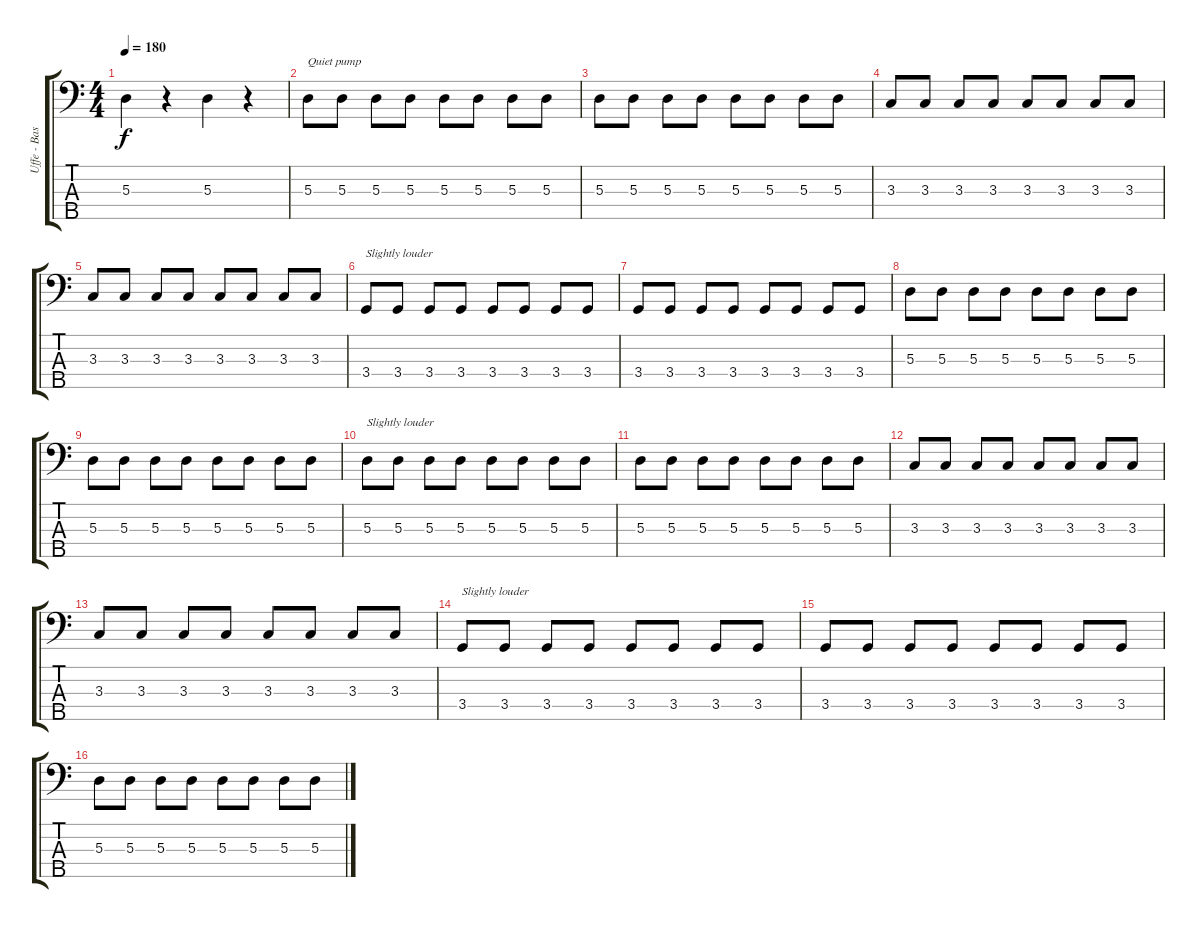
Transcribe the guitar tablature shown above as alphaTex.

\track ("Uffe - Bass" "Uffe - Bas") {instrument electricbasspick}
\staff {score tabs}
\tuning (G2 D2 A1 E1 B0) {hide}
\ts (4 4)
\tempo 180
\clef f4
\ks c
5.3.4{dy f} r.4 5.3.4 r.4{volume 8} |
5.3.8{txt "Quiet pump" volume 9} 5.3.8 5.3.8 5.3.8 5.3.8 5.3.8 5.3.8 5.3.8 |
5.3.8 5.3.8 5.3.8 5.3.8 5.3.8 5.3.8 5.3.8 5.3.8 |
3.3.8 3.3.8 3.3.8 3.3.8 3.3.8 3.3.8 3.3.8 3.3.8 |
3.3.8 3.3.8 3.3.8 3.3.8 3.3.8 3.3.8 3.3.8 3.3.8 |
3.4.8{txt "Slightly louder" volume 10} 3.4.8 3.4.8 3.4.8 3.4.8 3.4.8 3.4.8 3.4.8 |
3.4.8 3.4.8 3.4.8 3.4.8 3.4.8 3.4.8 3.4.8 3.4.8 |
5.3.8 5.3.8 5.3.8 5.3.8 5.3.8 5.3.8 5.3.8 5.3.8 |
5.3.8 5.3.8 5.3.8 5.3.8 5.3.8 5.3.8 5.3.8 5.3.8 |
5.3.8{txt "Slightly louder" volume 11} 5.3.8 5.3.8 5.3.8 5.3.8 5.3.8 5.3.8 5.3.8 |
5.3.8 5.3.8 5.3.8 5.3.8 5.3.8 5.3.8 5.3.8 5.3.8 |
3.3.8 3.3.8 3.3.8 3.3.8 3.3.8 3.3.8 3.3.8 3.3.8 |
3.3.8 3.3.8 3.3.8 3.3.8 3.3.8 3.3.8 3.3.8 3.3.8 |
3.4.8{txt "Slightly louder" volume 12} 3.4.8 3.4.8 3.4.8 3.4.8 3.4.8 3.4.8 3.4.8 |
3.4.8 3.4.8 3.4.8 3.4.8 3.4.8 3.4.8 3.4.8 3.4.8 |
5.3.8 5.3.8 5.3.8 5.3.8 5.3.8 5.3.8 5.3.8 5.3.8
